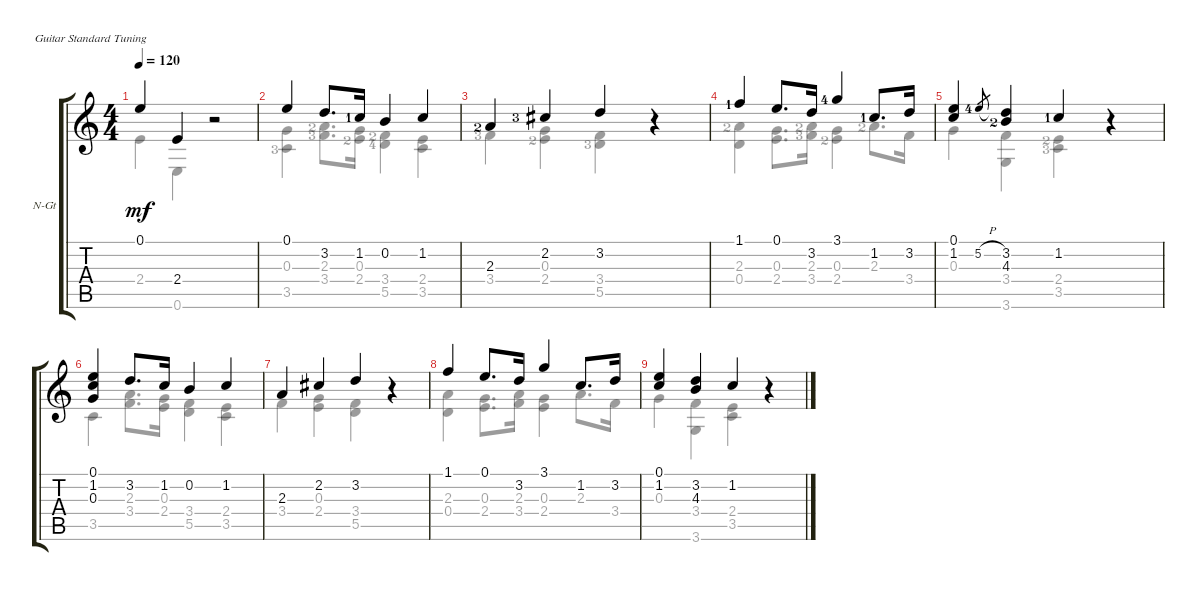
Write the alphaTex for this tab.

\defaultSystemsLayout 4
\bracketExtendMode groupsimilarinstruments
\firstSystemTrackNameOrientation horizontal
\otherSystemsTrackNameOrientation horizontal
\track ("Nylon Guitar" "N-Gt") {instrument acousticguitarnylon}
\staff {score tabs}
\tuning (E4 B3 G3 D3 A2 E2)
\voice
\ts (4 4)
\tempo 120
\clef g2
\scale
0.168798
\ks c
0.1.4{dy mf} 2.4.4 r.2 |
\scale
0.466752 0.1.4 3.2.8{d} 1.2{lf 2}.16 0.2.4 1.2.4 |
\scale
0.213092 2.3{lf 3}.4 2.2{lf 4}.4 3.2.4 r.4 |
\scale
0.508357 1.1{lf 2}.4 0.1.8{d} 3.2.16 3.1{lf 5}.4 1.2{lf 2}.8{d} 3.2.16 |
\scale
0.278552 (0.1 1.2).4 5.2{h lf 5}.8{gr} (3.2 4.3{lf 3}).4 1.2{lf 2}.4 r.4 |
\scale
0.402367 (0.1 1.2 0.3).4 3.2.8{d} 1.2.16 0.2.4 1.2.4 |
\scale
0.195266 2.3.4 2.2.4 3.2.4 r.4 |
\scale
0.402367 1.1.4 0.1.8{d} 3.2.16 3.1.4 1.2.8{d} 3.2.16 |
(0.1 1.2).4 (3.2 4.3).4 1.2.4 r.4
\voice
\clef g2
\ottava regular
\simile none
\scale
0.168798
\ks c
2.4.4{dy mf} 0.6.4 r.2 |
\scale
0.466752 (3.5{lf 4} 0.3).4 (2.3{lf 3} 3.4{lf 4}).8{d} (2.4{lf 3} 0.3).16 (3.4{lf 3} 5.5{lf 5}).4 (3.5 2.4).4 |
\scale
0.213092 3.4{lf 4}.4 (2.4{lf 3} 0.3).4 (3.4 5.5{lf 4}).4 r.4 |
\scale
0.508357 (0.4 2.3{lf 3}).4 (0.3 2.4).8{d} (3.4{lf 4} 2.3{lf 3}).16 (2.4{lf 3} 0.3).4 2.3{lf 3}.8{d} 3.4.16 |
\scale
0.278552 0.3.4 (3.4 3.6).4 (3.5{lf 4} 2.4{lf 3}).4 r.4 |
\scale
0.402367 3.5.4 (3.4 2.3).8{d} (2.4 0.3).16 (3.4 5.5).4 (3.5 2.4).4 |
\scale
0.195266 3.4.4 (2.4 0.3).4 (3.4 5.5).4 r.4 |
\scale
0.402367 (2.3 0.4).4 (2.4 0.3).8{d} (2.3 3.4).16 (2.4 0.3).4 2.3.8{d} 3.4.16 |
0.3.4 (3.4 3.6).4 (3.5 2.4).4 r.4
